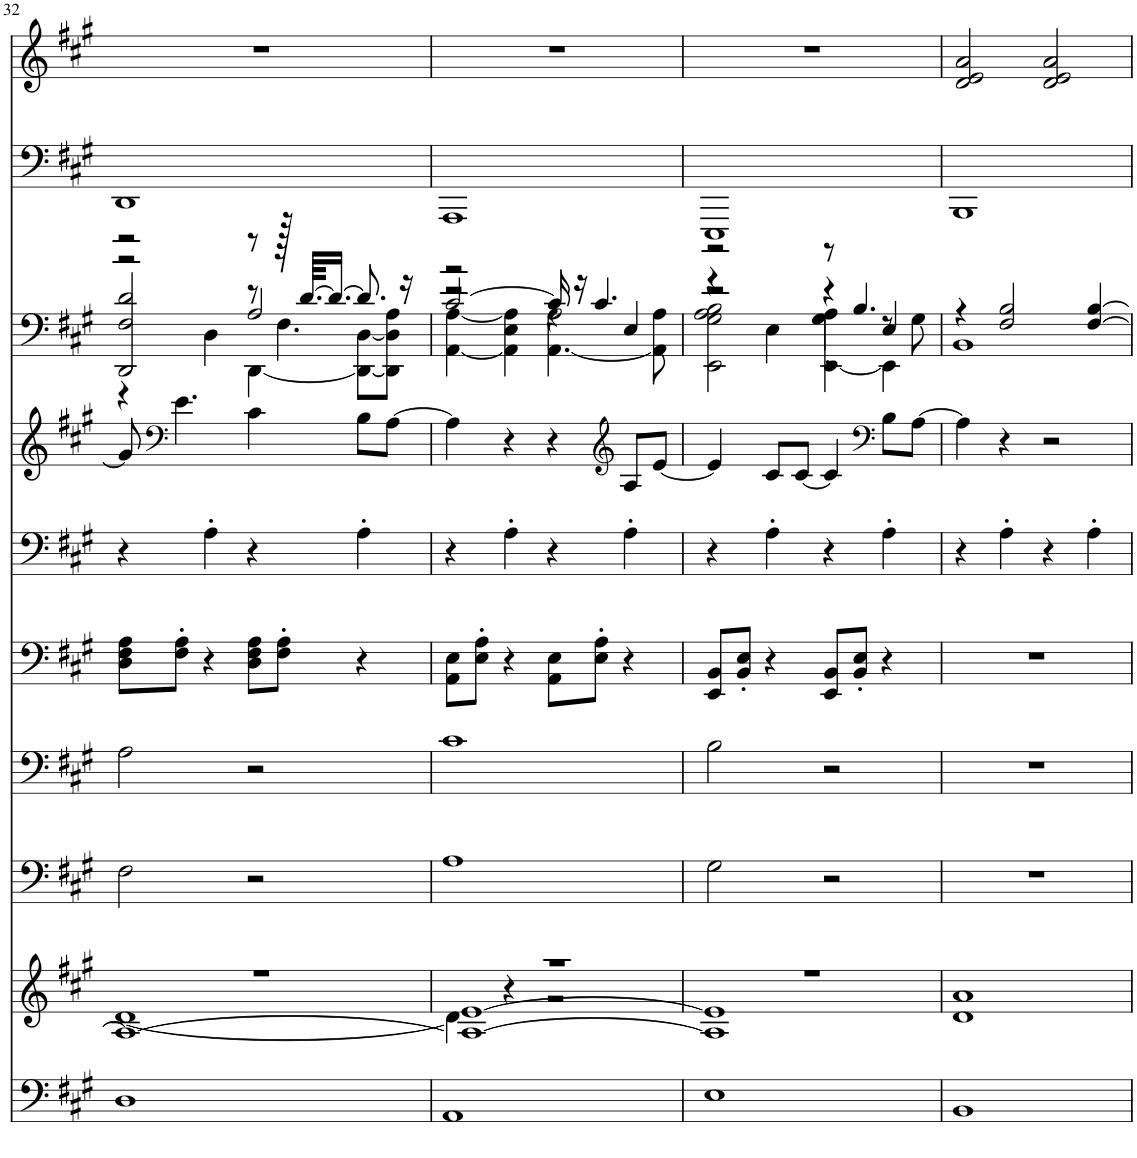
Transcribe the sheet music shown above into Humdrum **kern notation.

**kern	**kern	**kern	**kern	**kern	**kern	**kern	**kern	**kern	**kern
*part10	*part9	*part8	*part7	*part6	*part5	*part4	*part3	*part2	*part1
*staff10	*staff9	*staff8	*staff7	*staff6	*staff5	*staff4	*staff3	*staff2	*staff1
*I"Strings 1	*I"Strings 1	*I"Voice Oohs	*I"Voice Oohs	*I"Muted Guitar	*I"GtrFret Noise	*I"Tenor Sax	*I"Jazz Guitar	*I"Fingered Bass	*I"Grand Piano, aud_mb1341
*I'Str	*I'Str	*I'V	*I'V	*	*	*I'T Sax	*	*	*I'Pno
!!LO:PB:g=z
*clefF4	*clefG2	*clefF4	*clefF4	*clefF4	*clefF4	*clefG2	*clefF4	*clefF4	*clefG2
*	*	*	*	*	*	*Trd8c14	*	*	*
*k[f#c#g#]	*k[f#c#g#]	*k[f#c#g#]	*k[f#c#g#]	*k[f#c#g#]	*k[f#c#g#]	*k[f#c#g#]	*k[f#c#g#]	*k[f#c#g#]	*k[f#c#g#]
*M4/4	*M4/4	*M4/4	*M4/4	*M4/4	*M4/4	*M4/4	*M4/4	*M4/4	*M4/4
=32	=32	=32	=32	=32	=32	=32	=32	=32	=32
*	*^	*	*	*	*	*	*^	*	*
*	*	*^	*	*	*	*	*	*	*^	*	*
*	*	*	*	*	*	*	*	*	*	*	*^	*	*
1D	1r	[1d	1A_	2F#\	2A\	8D\ 8F#\ 8A\L	4r	8g#/]	2r	2r	2DD/ 2F#/ 2d/	4r	1DD	1r
*	*	*	*	*	*	*	*	*clefF4	*	*	*	*	*	*
.	.	.	.	.	.	8F#\' 8A\'J	.	4.e\	.	.	.	.	.	.
.	.	.	.	.	.	4r	4A'\	.	.	.	.	4D\	.	.
.	.	.	.	2r	2r	8D\ 8F#\ 8A\L	4r	4c#\	8r	8r	2A/	[4DD\	.	.
.	.	.	.	.	.	8F#\' 8A\'J	.	.	128r	4.F#\	.	.	.	.
.	.	.	.	.	.	.	.	.	[64.d/KKLL	.	.	.	.	.
.	.	.	.	.	.	.	.	.	16.d/JJ_	.	.	.	.	.
.	.	.	.	.	.	4r	4A'\	8B\L	8.d/]	.	.	8DD\_ [8D\L	.	.
.	.	.	.	.	.	.	.	[8A\J	.	.	.	8DD\] 8D\] 8A\J	.	.
.	.	.	.	.	.	.	.	.	16r	.	.	.	.	.
=33	=33	=33	=33	=33	=33	=33	=33	=33	=33	=33	=33	=33	=33	=33
1AA	1r	4d\]	1A_ [1e	1A	1c#	8AA\ 8E\L	4r	4A\]	[2c#/	2r	2r	[4AA\ [4A\	1AAA	1r
.	.	.	.	.	.	8E\' 8A\'J	.	.	.	.	.	.	.	.
.	.	4r	.	.	.	4r	4A'\	4r	.	.	.	4AA\] 4E\ 4A\]	.	.
.	.	2r	.	.	.	8AA\ 8E\L	4r	4r	16c#/]	2A\	4r	[4.AA\	.	.
.	.	.	.	.	.	.	.	.	16r	.	.	.	.	.
.	.	.	.	.	.	8E\' 8A\'J	.	.	4.c#/	.	.	.	.	.
*	*	*	*	*	*	*	*	*clefG2	*	*	*	*	*	*
.	.	.	.	.	.	4r	4A'\	8A/L	.	.	4E/	.	.	.
.	.	.	.	.	.	.	.	[8e/J	.	.	.	8AA\] 8A\	.	.
*	*	*v	*v	*	*	*	*	*	*	*	*	*	*	*
=34	=34	=34	=34	=34	=34	=34	=34	=34	=34	=34	=34	=34	=34
1E	1r	1A] 1e]	2G#\	2B\	8EE/ 8BB/L	4r	4e/]	2r	4r	2r	2EE\ 2G#\ 2A\ 2B\	1EEE	1r
.	.	.	.	.	8BB/' 8E/'J	.	.	.	.	.	.	.	.
.	.	.	.	.	4r	4A'\	8c#/L	.	4E\	.	.	.	.
.	.	.	.	.	.	.	[8c#/J	.	.	.	.	.	.
.	.	.	2r	2r	8EE/ 8BB/L	4r	4c#/]	8r	4A'\	4r	[4EE\ 4G#\	.	.
.	.	.	.	.	8BB/' 8E/'J	.	.	4.B/	.	.	.	.	.
*	*	*	*	*	*	*	*clefF4	*	*	*	*	*	*
.	.	.	.	.	4r	4A'\	8B\L	.	8r	4E/	4EE\]	.	.
.	.	.	.	.	.	.	[8A\J	.	8G#\	.	.	.	.
*	*v	*v	*	*	*	*	*	*	*v	*v	*v	*	*
=35	=35	=35	=35	=35	=35	=35	=35	=35	=35	=35
1BB	1d 1a	1r	1r	1r	4r	4A\]	4r	1BB	1BBB	2d/ 2e/ 2a/
.	.	.	.	.	4A'\	4r	2F#/ 2B/	.	.	.
.	.	.	.	.	4r	2r	.	.	.	2d/ 2e/ 2a/
.	.	.	.	.	4A'\	.	[4F#/ [4B/	.	.	.
*	*	*	*	*	*	*	*v	*v	*	*
=	=	=	=	=	=	=	=	=	=
*-	*-	*-	*-	*-	*-	*-	*-	*-	*-
